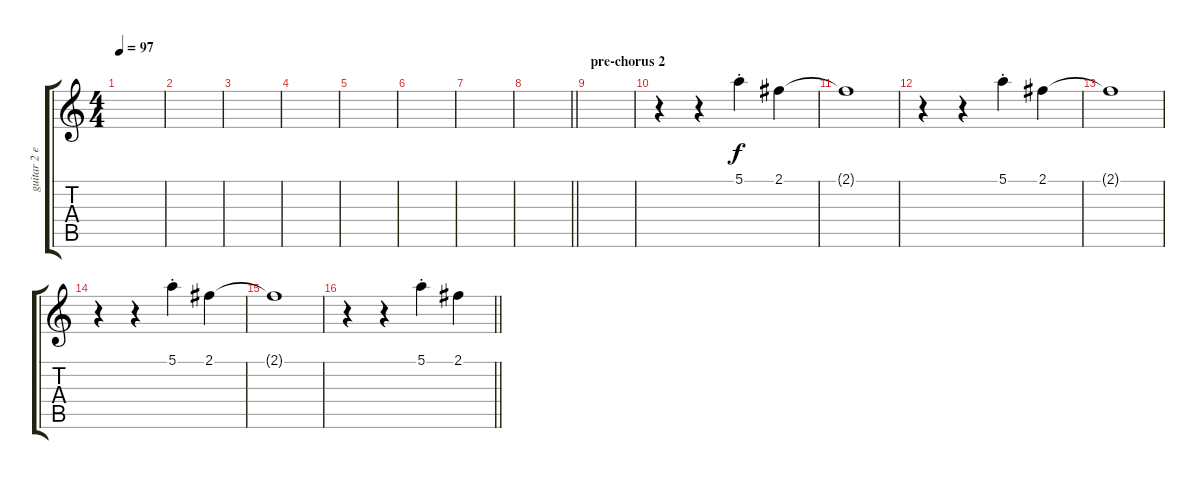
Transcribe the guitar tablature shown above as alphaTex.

\track ("guitar 2 electric" "guitar 2 e") {instrument acousticbass}
\staff {score tabs}
\tuning (E4 B3 G3 D3 A2 E2) {hide}
\ts (4 4)
\tempo 97
\clef g2
\ks c
|
|
|
|
|
|
|
\barLineRight lightlight
|
\section ("" "pre-chorus 2 ")
|
r.4 r.4 5.1{st}.4 2.1.4 |
2.1{t}.1 |
r.4 r.4 5.1{st}.4 2.1.4 |
2.1{t}.1 |
r.4 r.4 5.1{st}.4 2.1.4 |
2.1{t}.1 |
\barLineRight lightlight
r.4 r.4 5.1{st}.4 2.1.4
